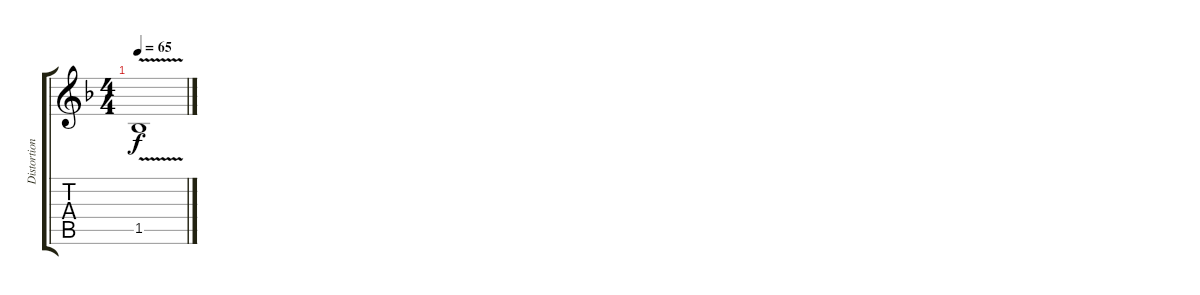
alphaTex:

\track ("Distortion rhythm guitar" "Distortion") {instrument distortionguitar}
\staff {score tabs}
\tuning (E4 B3 G3 D3 A2 D2) {hide}
\ts (4 4)
\tempo 65
\clef g2
\ks dminor
1.5{v}.1{dy f volume 0 instrument distortionguitar}
